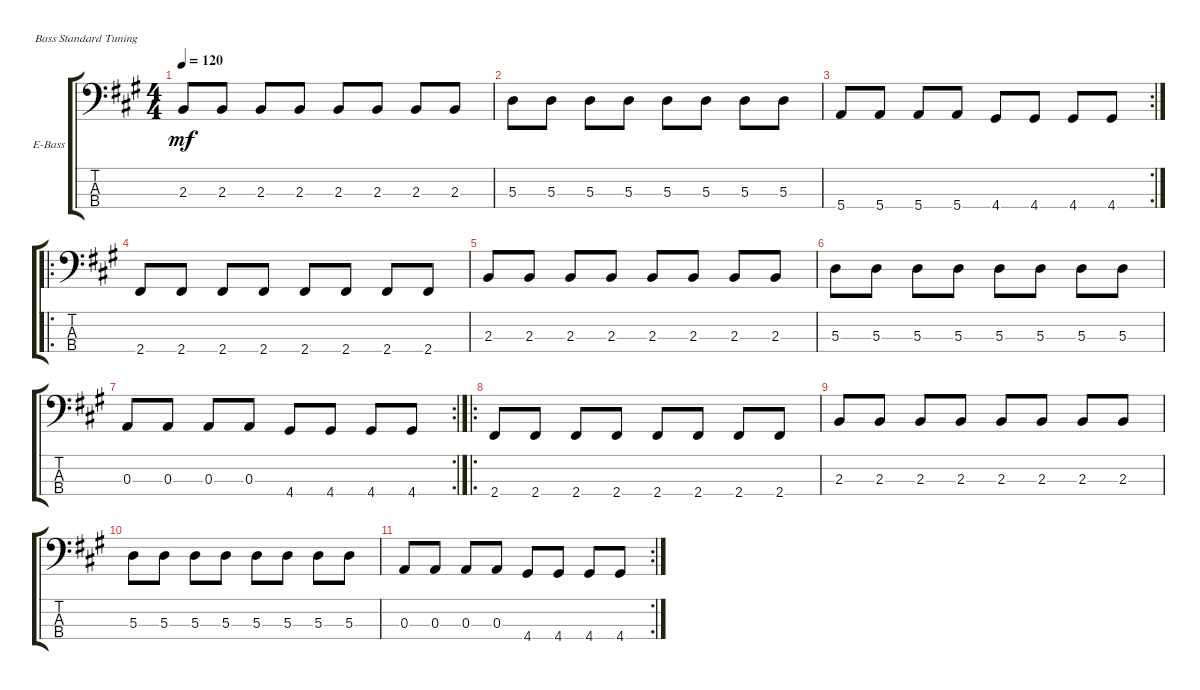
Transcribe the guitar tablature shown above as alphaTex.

\defaultSystemsLayout 4
\bracketExtendMode groupsimilarinstruments
\firstSystemTrackNameOrientation horizontal
\otherSystemsTrackNameOrientation horizontal
\track ("Electric Bass" "E-Bass") {instrument electricbassfinger}
\staff {score tabs}
\tuning (G2 D2 A1 E1)
\ts (4 4)
\tempo 120
\clef f4
\ks f#minor
2.3.8{dy mf} 2.3.8 2.3.8 2.3.8 2.3.8 2.3.8 2.3.8 2.3.8 |
5.3.8 5.3.8 5.3.8 5.3.8 5.3.8 5.3.8 5.3.8 5.3.8 |
\rc 2
5.4.8 5.4.8 5.4.8 5.4.8 4.4.8 4.4.8 4.4.8 4.4.8 |
\ro
2.4.8 2.4.8 2.4.8 2.4.8 2.4.8 2.4.8 2.4.8 2.4.8 |
2.3.8 2.3.8 2.3.8 2.3.8 2.3.8 2.3.8 2.3.8 2.3.8 |
5.3.8 5.3.8 5.3.8 5.3.8 5.3.8 5.3.8 5.3.8 5.3.8 |
\rc 2
0.3.8 0.3.8 0.3.8 0.3.8 4.4.8 4.4.8 4.4.8 4.4.8 |
\ro
2.4.8 2.4.8 2.4.8 2.4.8 2.4.8 2.4.8 2.4.8 2.4.8 |
2.3.8 2.3.8 2.3.8 2.3.8 2.3.8 2.3.8 2.3.8 2.3.8 |
5.3.8 5.3.8 5.3.8 5.3.8 5.3.8 5.3.8 5.3.8 5.3.8 |
\rc 2
0.3.8 0.3.8 0.3.8 0.3.8 4.4.8 4.4.8 4.4.8 4.4.8
